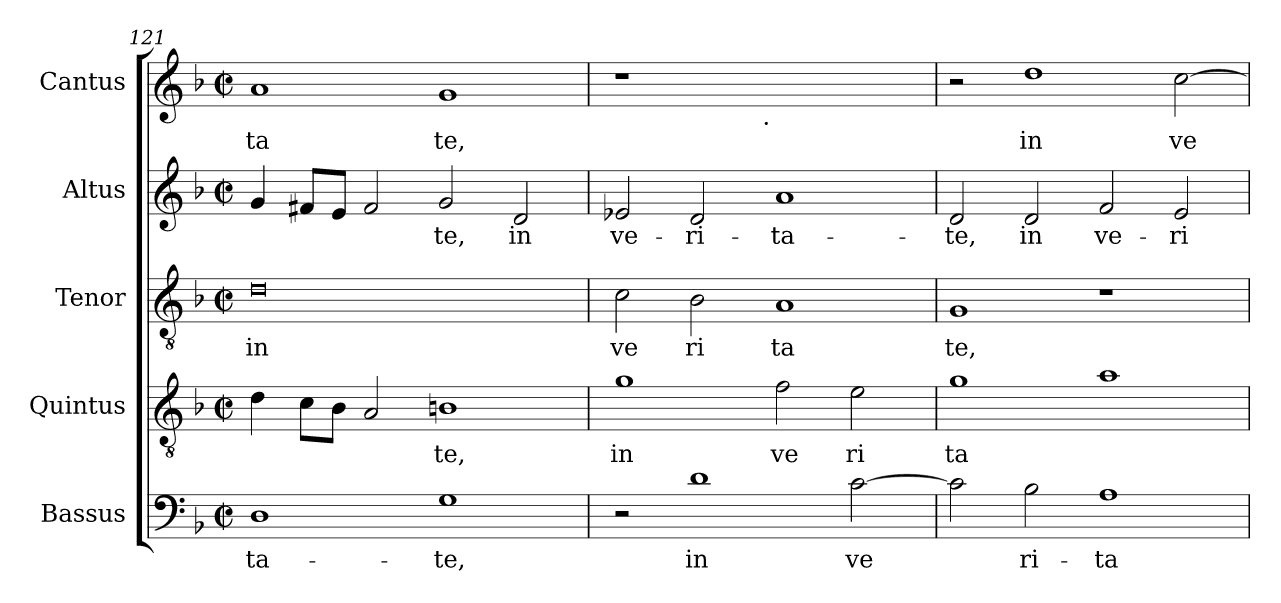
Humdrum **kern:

**kern	**text	**kern	**text	**kern	**text	**kern	**text	**kern	**text
*part5	*part5	*part4	*part4	*part3	*part3	*part2	*part2	*part1	*part1
*staff5	*staff5	*staff4	*staff4	*staff3	*staff3	*staff2	*staff2	*staff1	*staff1
*I"Bassus	*	*I"Quintus	*	*I"Tenor	*	*I"Altus	*	*I"Cantus	*
*clefF4	*	*clefGv2	*	*clefGv2	*	*clefG2	*	*clefG2	*
*k[b-]	*	*k[b-]	*	*k[b-]	*	*k[b-]	*	*k[b-]	*
*F:	*	*F:	*	*F:	*	*F:	*	*F:	*
*M2/2	*	*M2/2	*	*M2/2	*	*M2/2	*	*M2/2	*
*met(c|)	*	*met(c|)	*	*met(c|)	*	*met(c|)	*	*met(c|)	*
=121	=121	=121	=121	=121	=121	=121	=121	=121	=121
!	!LO:LY:b:cj	!	!LO:LY:b:cj	!	!LO:LY:b:cj	!	!LO:LY:b:cj	!	!LO:LY:b:cj
1D	-ta-	4d\	.	0d	in	4g/	--	1a	ta
!	!	!	!LO:LY:b:cj	!	!	!	!LO:LY:b:cj	!	!
.	.	8c\L	.	.	.	8f#/L	--	.	.
!	!	!	!LO:LY:b:cj	!	!	!	!LO:LY:b:cj	!	!
.	.	8B-\J	.	.	.	8e/J	--	.	.
!	!	!	!LO:LY:b:cj	!	!	!	!LO:LY:b:cj	!	!
.	.	2A/	.	.	.	2f#/	--	.	.
!	!LO:LY:b:cj	!	!LO:LY:b:cj	!	!	!	!LO:LY:b:cj	!	!LO:LY:b:cj
1G	-te,	1Bn	te,	.	.	2g/	-te,	1g	te,
!	!	!	!	!	!	!	!LO:LY:b:cj	!	!
.	.	.	.	.	.	2d/	in	.	.
=122	=122	=122	=122	=122	=122	=122	=122	=122	=122
!	!	!	!LO:LY:b:cj	!	!LO:LY:b:cj	!	!LO:LY:b:cj	!	!
*	*	*	*	*	*	*	*	*^	*
2r	.	1g	in	2c\	ve	2e-X/	ve-	1r	2ryy	.
!	!LO:LY:b:cj	!	!	!	!LO:LY:b:cj	!	!LO:LY:b:cj	!	!	!
1d	in	.	.	2B-\	ri	2d/	-ri-	.	4...ryy	.
!	!	!	!	!	!	!	!	!	!LO:TX:b:t=.	!
.	.	.	.	.	.	.	.	.	1ryy	.
!	!	!	!LO:LY:b:cj	!	!LO:LY:b:cj	!	!LO:LY:b:cj	!	!	!
.	.	2f\	ve	1A	ta	1a	-ta-	1ryy	.	.
!	!LO:LY:b:cj	!	!LO:LY:b:cj	!	!	!	!	!	!	!
[>2c\	ve-	2e\	ri	.	.	.	.	.	.	.
.	.	.	.	.	.	.	.	.	32ryy	.
=123	=123	=123	=123	=123	=123	=123	=123	=123	=123	=123
!	!LO:LY:b:cj	!	!LO:LY:b:cj	!	!LO:LY:b:cj	!	!LO:LY:b:cj	!	!	!
*	*	*	*	*	*	*	*	*v	*v	*
2c\]	--	1g	ta	1G	te,	2d/	-te,	2r	.
!	!LO:LY:b:cj	!	!	!	!	!	!LO:LY:b:cj	!	!LO:LY:b:cj
2B-\	-ri-	.	.	.	.	2d/	in	1dd	in
!	!LO:LY:b:cj	!	!LO:LY:b:cj	!	!	!	!LO:LY:b:cj	!	!
1A	-ta-	1a	.	1r	.	2f/	ve-	.	.
!	!	!	!	!	!	!	!LO:LY:b:cj	!	!LO:LY:b:cj
.	.	.	.	.	.	2e/	-ri-	[>2cc\	ve
=	=	=	=	=	=	=	=	=	=
*-	*-	*-	*-	*-	*-	*-	*-	*-	*-
